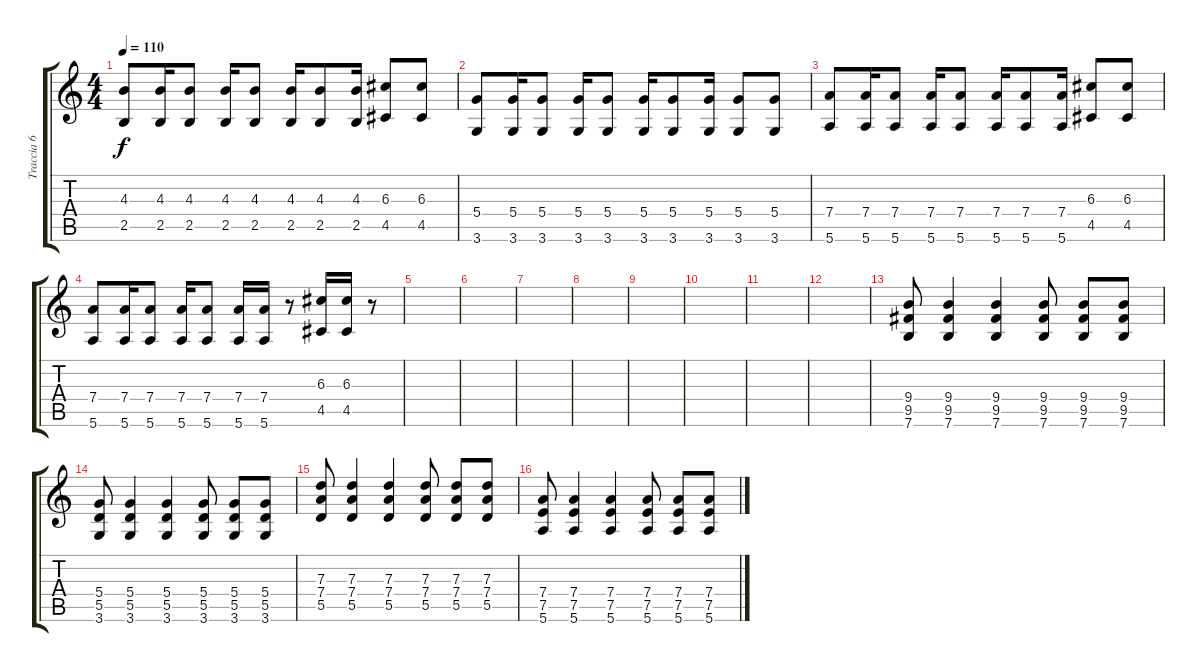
\track ("Traccia 6" "Traccia 6") {instrument overdrivenguitar}
\staff {score tabs}
\tuning (E4 B3 G3 D3 A2 E2) {hide}
\ts (4 4)
\tempo 110
\clef g2
\ks c
(4.3 2.5).8{dy f} (4.3 2.5).16 (4.3 2.5).8 (4.3 2.5).16 (4.3 2.5).8 (4.3 2.5).16 (4.3 2.5).8 (4.3 2.5).16 (6.3 4.5).8 (6.3 4.5).8 |
(5.4 3.6).8 (5.4 3.6).16 (5.4 3.6).8 (5.4 3.6).16 (5.4 3.6).8 (5.4 3.6).16 (5.4 3.6).8 (5.4 3.6).16 (5.4 3.6).8 (5.4 3.6).8 |
(7.4 5.6).8 (7.4 5.6).16 (7.4 5.6).8 (7.4 5.6).16 (7.4 5.6).8 (7.4 5.6).16 (7.4 5.6).8 (7.4 5.6).16 (6.3 4.5).8 (6.3 4.5).8 |
(7.4 5.6).8 (7.4 5.6).16 (7.4 5.6).8 (7.4 5.6).16 (7.4 5.6).8 (7.4 5.6).16 (7.4 5.6).16 r.8 (6.3 4.5).16 (6.3 4.5).16 r.8 |
|
|
|
|
|
|
|
|
(9.4 9.5 7.6).8 (9.4 9.5 7.6).4 (9.4 9.5 7.6).4 (9.4 9.5 7.6).8 (9.4 9.5 7.6).8 (9.4 9.5 7.6).8 |
(5.4 5.5 3.6).8 (5.4 5.5 3.6).4 (5.4 5.5 3.6).4 (5.4 5.5 3.6).8 (5.4 5.5 3.6).8 (5.4 5.5 3.6).8 |
(7.3 7.4 5.5).8 (7.3 7.4 5.5).4 (7.3 7.4 5.5).4 (7.3 7.4 5.5).8 (7.3 7.4 5.5).8 (7.3 7.4 5.5).8 |
(7.4 7.5 5.6).8 (7.4 7.5 5.6).4 (7.4 7.5 5.6).4 (7.4 7.5 5.6).8 (7.4 7.5 5.6).8 (7.4 7.5 5.6).8
